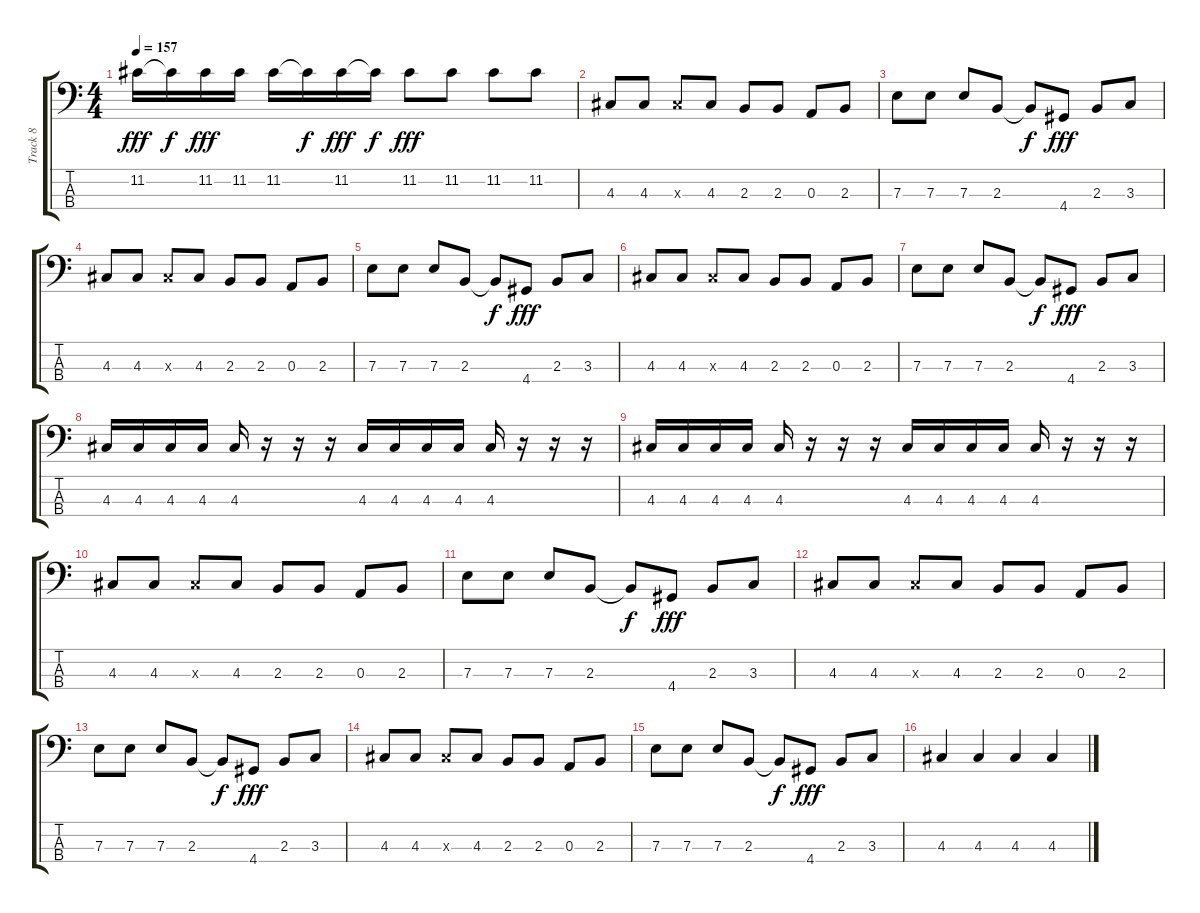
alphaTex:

\track ("Track 8" "Track 8") {instrument electricbasspick}
\staff {score tabs}
\tuning (G2 D2 A1 E1) {hide}
\ts (4 4)
\tempo 157
\clef f4
\ks c
11.2.16{dy fff} 11.2{t}.16{dy f} 11.2.16{dy fff} 11.2.16 11.2.16 11.2{t}.16{dy f} 11.2.16{dy fff} 11.2{t}.16{dy f} 11.2.8{dy fff} 11.2.8 11.2.8 11.2.8 |
4.3.8 4.3.8 4.3{x}.8 4.3.8 2.3.8 2.3.8 0.3.8 2.3.8 |
7.3.8 7.3.8 7.3.8 2.3.8 2.3{t}.8{dy f} 4.4.8{dy fff} 2.3.8 3.3.8 |
4.3.8 4.3.8 4.3{x}.8 4.3.8 2.3.8 2.3.8 0.3.8 2.3.8 |
7.3.8 7.3.8 7.3.8 2.3.8 2.3{t}.8{dy f} 4.4.8{dy fff} 2.3.8 3.3.8 |
4.3.8 4.3.8 4.3{x}.8 4.3.8 2.3.8 2.3.8 0.3.8 2.3.8 |
7.3.8 7.3.8 7.3.8 2.3.8 2.3{t}.8{dy f} 4.4.8{dy fff} 2.3.8 3.3.8 |
4.3.16 4.3.16 4.3.16 4.3.16 4.3.16 r.16 r.16 r.16 4.3.16 4.3.16 4.3.16 4.3.16 4.3.16 r.16 r.16 r.16 |
4.3.16 4.3.16 4.3.16 4.3.16 4.3.16 r.16 r.16 r.16 4.3.16 4.3.16 4.3.16 4.3.16 4.3.16 r.16 r.16 r.16 |
4.3.8 4.3.8 4.3{x}.8 4.3.8 2.3.8 2.3.8 0.3.8 2.3.8 |
7.3.8 7.3.8 7.3.8 2.3.8 2.3{t}.8{dy f} 4.4.8{dy fff} 2.3.8 3.3.8 |
4.3.8 4.3.8 4.3{x}.8 4.3.8 2.3.8 2.3.8 0.3.8 2.3.8 |
7.3.8 7.3.8 7.3.8 2.3.8 2.3{t}.8{dy f} 4.4.8{dy fff} 2.3.8 3.3.8 |
4.3.8 4.3.8 4.3{x}.8 4.3.8 2.3.8 2.3.8 0.3.8 2.3.8 |
7.3.8 7.3.8 7.3.8 2.3.8 2.3{t}.8{dy f} 4.4.8{dy fff} 2.3.8 3.3.8 |
4.3.4 4.3.4 4.3.4 4.3.4
